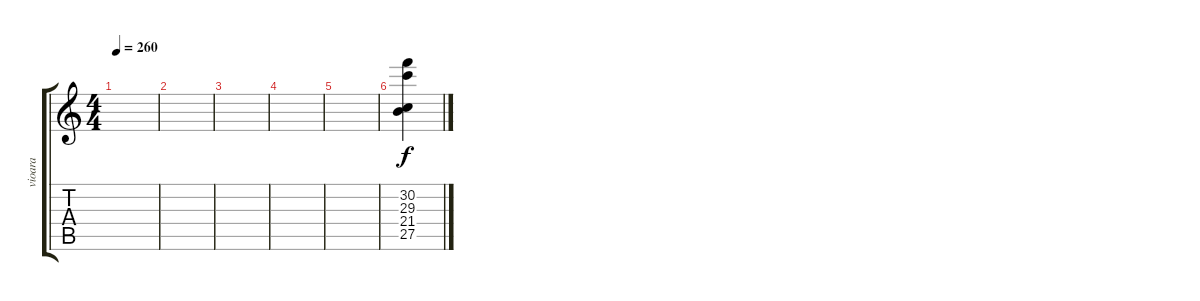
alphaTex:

\track ("vioara" "vioara") {instrument viola}
\staff {score tabs}
\tuning (E4 B3 G3 D3 A2 E2) {hide}
\ts (4 4)
\tempo 260
\clef g2
\ks c
|
|
|
|
|
(30.2 29.3 21.4 27.5).4
